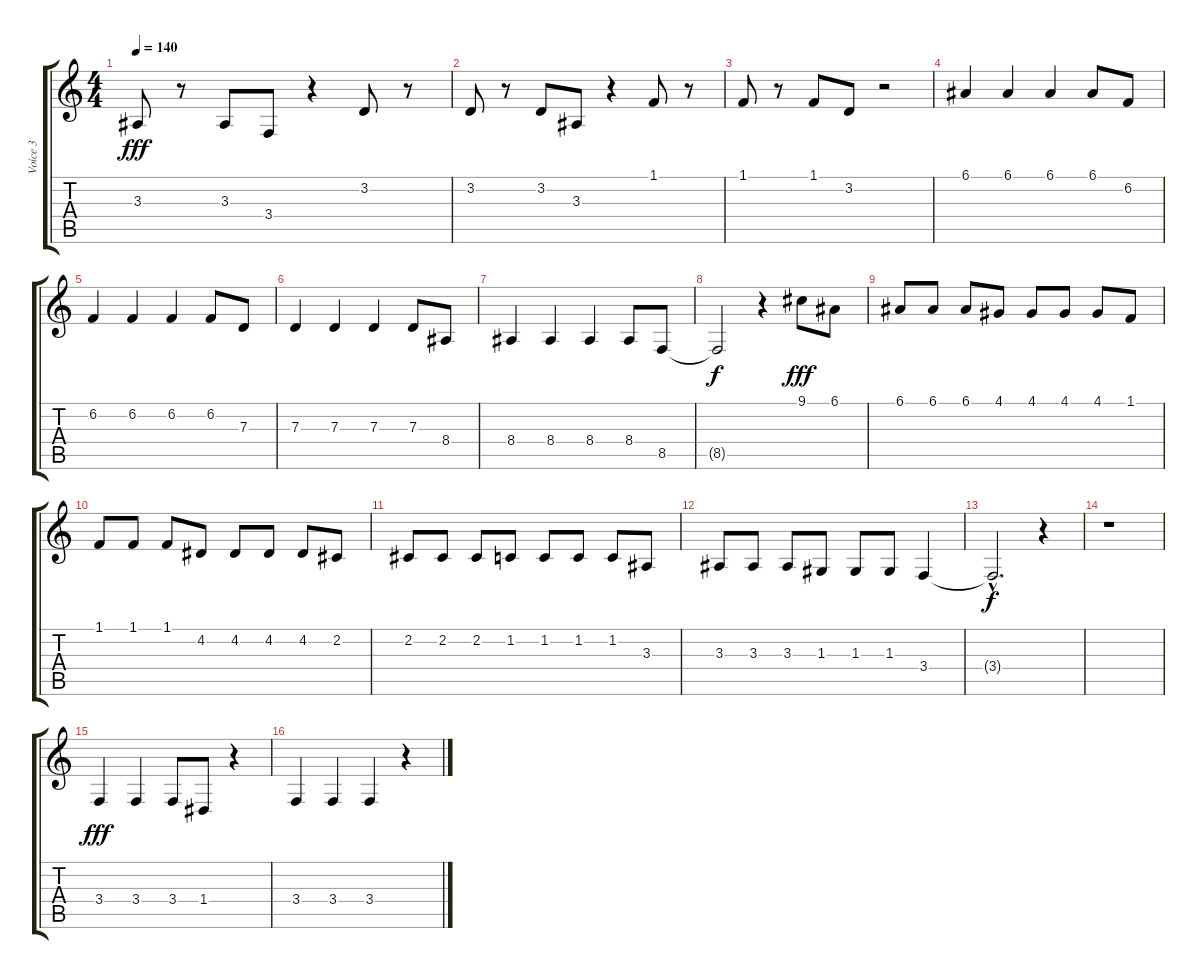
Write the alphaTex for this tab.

\track ("Voice 3" "Voice 3") {instrument lead6voice}
\staff {score tabs}
\tuning (E4 B3 G3 D3 A2 D2) {hide}
\ts (4 4)
\tempo 140
\clef g2
\ks c
3.3.8{dy fff} r.8 3.3.8 3.4.8 r.4 3.2.8 r.8 |
3.2.8 r.8 3.2.8 3.3.8 r.4 1.1.8 r.8 |
1.1.8 r.8 1.1.8 3.2.8 r.2 |
6.1.4 6.1.4 6.1.4 6.1.8 6.2.8 |
6.2.4 6.2.4 6.2.4 6.2.8 7.3.8 |
7.3.4 7.3.4 7.3.4 7.3.8 8.4.8 |
8.4.4 8.4.4 8.4.4 8.4.8 8.5.8 |
8.5{t}.2{dy f} r.4 9.1.8{dy fff} 6.1.8 |
6.1.8 6.1.8 6.1.8 4.1.8 4.1.8 4.1.8 4.1.8 1.1.8 |
1.1.8 1.1.8 1.1.8 4.2.8 4.2.8 4.2.8 4.2.8 2.2.8 |
2.2.8 2.2.8 2.2.8 1.2.8 1.2.8 1.2.8 1.2.8 3.3.8 |
3.3.8 3.3.8 3.3.8 1.3.8 1.3.8 1.3.8 3.4.4 |
3.4{hac t}.2{d dy f} r.4 |
r.1 |
3.4.4{dy fff} 3.4.4 3.4.8 1.4.8 r.4 |
3.4.4 3.4.4 3.4.4 r.4
